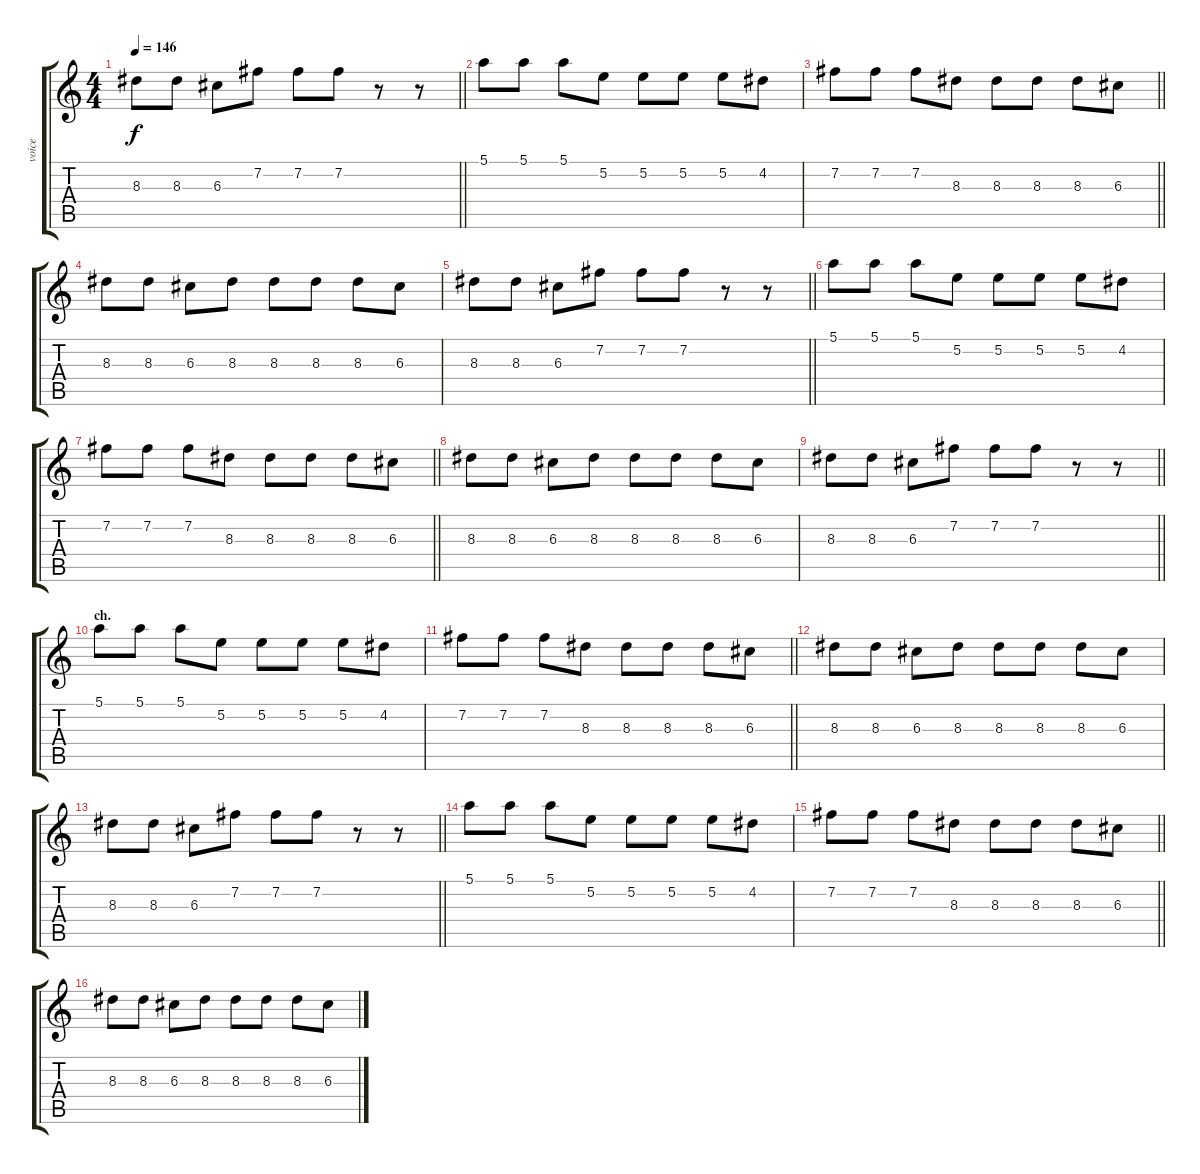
\track ("voice" "voice") {instrument electricguitarjazz}
\staff {score tabs}
\tuning (E4 B3 G3 D3 A2 E2) {hide}
\ts (4 4)
\tempo 146
\clef g2
\barLineRight lightlight
\ks c
8.3.8{dy f} 8.3.8 6.3.8 7.2.8 7.2.8 7.2.8 r.8 r.8 |
5.1.8 5.1.8 5.1.8 5.2.8 5.2.8 5.2.8 5.2.8 4.2.8 |
\barLineRight lightlight
7.2.8 7.2.8 7.2.8 8.3.8 8.3.8 8.3.8 8.3.8 6.3.8 |
8.3.8 8.3.8 6.3.8 8.3.8 8.3.8 8.3.8 8.3.8 6.3.8 |
\barLineRight lightlight
8.3.8 8.3.8 6.3.8 7.2.8 7.2.8 7.2.8 r.8 r.8 |
5.1.8 5.1.8 5.1.8 5.2.8 5.2.8 5.2.8 5.2.8 4.2.8 |
\barLineRight lightlight
7.2.8 7.2.8 7.2.8 8.3.8 8.3.8 8.3.8 8.3.8 6.3.8 |
8.3.8 8.3.8 6.3.8 8.3.8 8.3.8 8.3.8 8.3.8 6.3.8 |
\barLineRight lightlight
8.3.8 8.3.8 6.3.8 7.2.8 7.2.8 7.2.8 r.8 r.8 |
\section ("" "ch.")
5.1.8 5.1.8 5.1.8 5.2.8 5.2.8 5.2.8 5.2.8 4.2.8 |
\barLineRight lightlight
7.2.8 7.2.8 7.2.8 8.3.8 8.3.8 8.3.8 8.3.8 6.3.8 |
8.3.8 8.3.8 6.3.8 8.3.8 8.3.8 8.3.8 8.3.8 6.3.8 |
\barLineRight lightlight
8.3.8 8.3.8 6.3.8 7.2.8 7.2.8 7.2.8 r.8 r.8 |
5.1.8 5.1.8 5.1.8 5.2.8 5.2.8 5.2.8 5.2.8 4.2.8 |
\barLineRight lightlight
7.2.8 7.2.8 7.2.8 8.3.8 8.3.8 8.3.8 8.3.8 6.3.8 |
8.3.8 8.3.8 6.3.8 8.3.8 8.3.8 8.3.8 8.3.8 6.3.8
